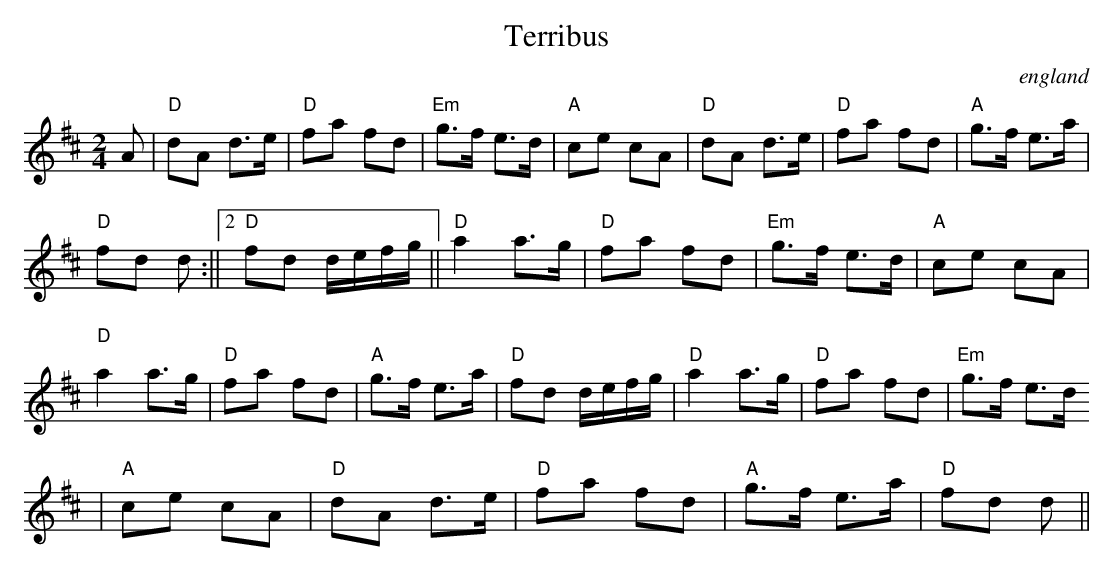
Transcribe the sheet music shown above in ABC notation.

X:1
T:Terribus
O:england
M:2/4
L:1/8
K:D
A|"D"dA d>e|"D"fa fd|"Em"g>f e>d|"A"ce cA|"D"dA d>e|"D"fa fd|"A"g>f e>a|
1 "D"fd d:||2 "D"fd d/e/f/g/||"D"a2 a>g|"D"fa fd|"Em"g>f e>d|"A"ce cA|"D
"
a2 a>g|"D"fa fd|"A"g>f e>a|"D"fd d/e/f/g/|"D"a2 a>g|"D"fa fd|"Em"g>f e>d
|"A"ce cA|"D"dA d>e|"D"fa fd|"A"g>f e>a| "D"fd d||
